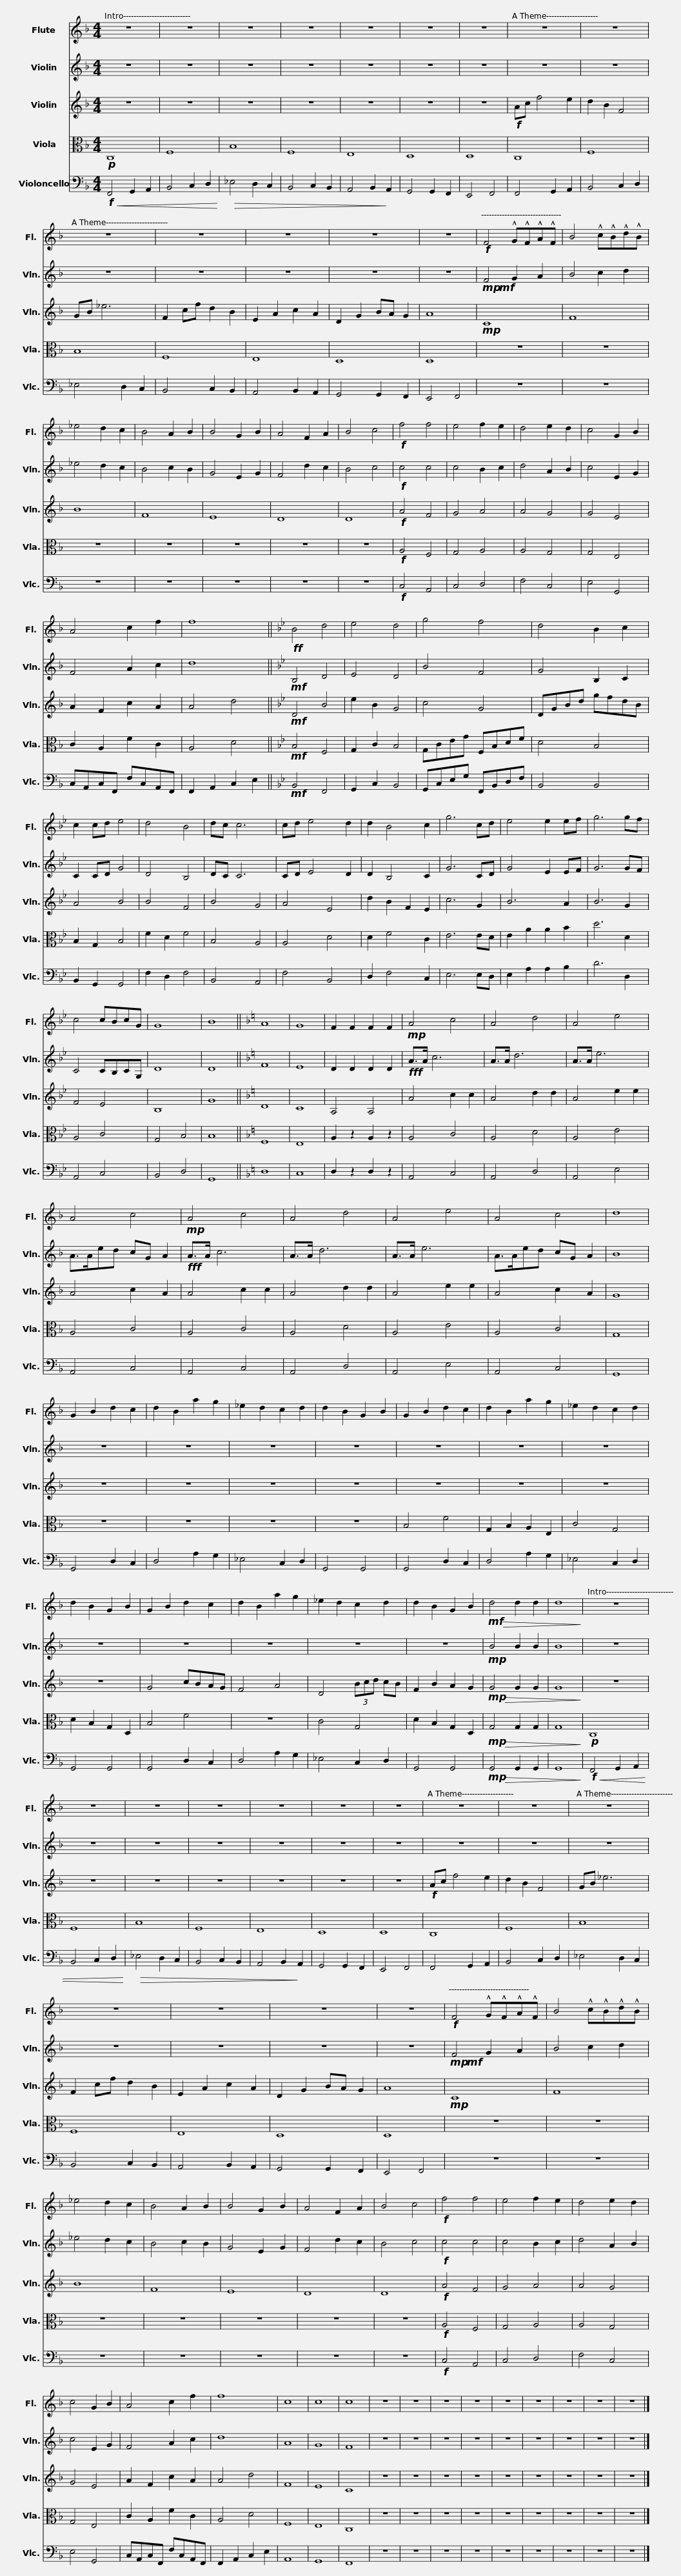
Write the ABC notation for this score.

X:1
%%score 1 2 3 4 5
L:1/8
M:4/4
I:linebreak $
K:F
V:1 treble
V:2 treble
V:3 treble
V:4 alto
V:5 bass
V:1
 z8 | z8 | z8 | z8 | z8 |$ %5
 z8 | z8 | z8 | z8 |$ z8 | %10
 z8 | z8 | z8 | z8 |!f! F4 !^!G!^!F!^!A!^!F |$ %15
 B4 !^!c!^!B!^!d!^!B | _e4 d2 c2 |$ B4 A2 B2 | B4 G2 B2 | A4 F2 A2 | %20
 B4 c4 |!f! f4 f4 | e4 f2 e2 |$ d4 e2 d2 | c4 G2 B2 | %25
 A4 c2 f2 |$ f8 ||$[K:Bb]!ff! B4 d4 | e4 d4 | g4 f4 | %30
 d4 B2 c2 | c2 cd e4 | d4 B4 |$ dc c6 | cd e4 d2 | %35
 d2 B4 c2 | g6 cd | e4 e2 ef | g6 gf |$ c4 cBcG | %40
 G8 | B8 ||$[K:F] A8 | G8 | F2 F2 F2 F2 | %45
!mp! A4 c4 | A4 d4 | A4 e4 |$ A4 c4 |!mp! A4 c4 | %50
 A4 d4 | A4 e4 | A4 c4 | d8 |$ G2 B2 d2 c2 | %55
 d2 B2 a2 g2 | _e2 d2 c2 d2 | d2 B2 G2 B2 | G2 B2 d2 c2 | d2 B2 a2 g2 |$ %60
 _e2 d2 c2 d2 | d2 B2 G2 B2 | G2 B2 d2 c2 | d2 B2 a2 g2 | _e2 d2 c2 d2 | %65
 d2 B2 G2 B2 |$!mf!!>(! d4 d2 d2 | d8!>)! | z8 | z8 | %70
 z8 | z8 | z8 |$ z8 | z8 | %75
 z8 | z8 |$ z8 | z8 | z8 | %80
 z8 | z8 |!f! F4 !^!G!^!F!^!A!^!F |$ B4 !^!c!^!B!^!d!^!B | _e4 d2 c2 |$ %85
 B4 A2 B2 | B4 G2 B2 | A4 F2 A2 | B4 c4 |!f! f4 f4 | %90
 e4 f2 e2 | d4 e2 d2 |$ c4 G2 B2 | A4 c2 f2 |$ f8 | %95
 c8 | c8 | c8 | z8 | z8 | %100
 z8 |$ z8 | z8 | z8 | z8 | %105
 z8 | z8 |] %107
V:2
 z8 | z8 | z8 | z8 | z8 |$ %5
 z8 | z8 | z8 | z8 |$ z8 | %10
 z8 | z8 | z8 | z8 |!mp!!mf! F4 G2 A2 |$ %15
 B4 c2 d2 | _e4 d2 c2 |$ B4 c2 B2 | G4 E2 G2 | F4 d2 c2 | %20
 B4 c4 |!f! c4 c4 | c4 B2 c2 |$ d4 A2 B2 | c4 E2 G2 | %25
 F4 A2 c2 |$ d8 ||$[K:Bb]!mf! B,4 D4 | E4 D4 | B4 F4 | %30
 G4 B,2 C2 | C2 CD G4 | D4 B,4 |$ DC C6 | CD E4 D2 | %35
 D2 B,4 C2 | G6 CD | G4 E2 EF | G6 GF |$ C4 CB,CG, | %40
 D8 | D8 ||$[K:F] F8 | E8 | D2 D2 D2 D2 | %45
!fff! A>A c6 | A>A d6 | A>A e6 |$ A>Aed cG A2 |!fff! A>A c6 | %50
 A>A d6 | A>A e6 | A>Aed cG A2 | B8 |$ z8 | %55
 z8 | z8 | z8 | z8 | z8 |$ %60
 z8 | z8 | z8 | z8 | z8 | %65
 z8 |$!mp! B4 B2 B2 | B8 | z8 | z8 | %70
 z8 | z8 | z8 |$ z8 | z8 | %75
 z8 | z8 |$ z8 | z8 | z8 | %80
 z8 | z8 |!mp!!mf! F4 G2 A2 |$ B4 c2 d2 | _e4 d2 c2 |$ %85
 B4 c2 B2 | G4 E2 G2 | F4 d2 c2 | B4 c4 |!f! c4 c4 | %90
 c4 B2 c2 | d4 A2 B2 |$ c4 E2 G2 | F4 A2 c2 |$ d8 | %95
 A8 | G8 | F8 | z8 | z8 | %100
 z8 |$ z8 | z8 | z8 | z8 | %105
 z8 | z8 |] %107
V:3
 z8 | z8 | z8 | z8 | z8 |$ %5
 z8 | z8 |!f! Ac f4 e2 | d2 B2 F4 |$ GB _e6 | %10
 F2 cf d2 B2 | E2 A2 c2 A2 | D2 G2 BA G2 | A8 |!mp! C8 |$ %15
 F8 | B8 |$ F8 | E8 | D8 | %20
 D8 |!f! A4 F4 | G4 A4 |$ A4 G4 | G4 E4 | %25
 A2 F2 c2 A2 |$ A4 d4 ||$[K:Bb]!mf! D4 B4 | e2 B2 G4 | c4 G4 | %30
 DGBd gfdB | A4 B4 | B4 F4 |$ B4 G4 | A4 E4 | %35
 d2 B2 F2 E2 | c6 G2 | B6 A2 | B6 G2 |$ F4 E4 | %40
 B,8 | G8 ||$[K:F] D8 | C8 | A,4 A,4 | %45
 A4 c2 c2 | A4 d2 d2 | A4 e2 e2 |$ A4 c2 A2 | A4 c2 c2 | %50
 A4 d2 d2 | A4 e2 e2 | A4 c2 A2 | G8 |$ z8 | %55
 z8 | z8 | z8 | z8 | z8 |$ %60
 z8 | z8 | G4 cBAG | F4 A4 | D4 (3Bcd cB | %65
 F2 B2 A2 G2 |$!mp!!>(! G4 G2 G2 | G8!>)! | z8 | z8 | %70
 z8 | z8 | z8 |$ z8 | z8 | %75
!f! Ac f4 e2 | d2 B2 F4 |$ GB _e6 | F2 cf d2 B2 | E2 A2 c2 A2 | %80
 D2 G2 BA G2 | A8 |!mp! C8 |$ F8 | B8 |$ %85
 F8 | E8 | D8 | D8 |!f! A4 F4 | %90
 G4 A4 | A4 G4 |$ G4 E4 | A2 F2 c2 A2 |$ A4 d4 | %95
 F8 | E8 | C8 | z8 | z8 | %100
 z8 |$ z8 | z8 | z8 | z8 | %105
 z8 | z8 |] %107
V:4
!p! C,8 | F,8 | B,8 | F,8 | E,8 |$ %5
 D,8 | D,8 | C,8 | F,8 |$ B,8 | %10
 F,8 | E,8 | D,8 | D,8 | z8 |$ %15
 z8 | z8 |$ z8 | z8 | z8 | %20
 z8 |!f! A,4 F,4 | G,4 A,4 |$ A,4 G,4 | G,4 E,4 | %25
 C2 A,2 F2 C2 |$ A,4 D4 ||$[K:Bb]!mf! B,4 F,4 | G,2 C2 B,4 | G,CEG F,B,DF | %30
 D4 B,4 | B,2 G,2 B,4 | F2 D2 F4 |$ B,4 A,4 | A,4 D4 | %35
 D2 F4 C2 | E6 ED | E2 A2 A2 B2 | d6 D2 |$ A,4 C4 | %40
 G,4 B,4 | B,8 ||$[K:F] F,8 | E,8 | A,2 z2 A,2 z2 | %45
 A,4 C4 | A,4 D4 | A,4 E4 |$ A,4 C4 | A,4 C4 | %50
 A,4 D4 | A,4 E4 | A,4 C4 | G,8 |$ z8 | %55
 z8 | z8 | z8 | B,4 F4 | G,2 B,2 A,2 E,2 |$ %60
 C4 G,4 | D2 B,2 G,2 D,2 | B,4 F4 | z8 | C4 G,4 | %65
 D2 B,2 G,2 D,2 |$!mp!!>(! G,4 G,2 G,2 | G,8!>)! |!p! C,8 | F,8 | %70
 B,8 | F,8 | E,8 |$ D,8 | D,8 | %75
 C,8 | F,8 |$ B,8 | F,8 | E,8 | %80
 D,8 | D,8 | z8 |$ z8 | z8 |$ %85
 z8 | z8 | z8 | z8 |!f! A,4 F,4 | %90
 G,4 A,4 | A,4 G,4 |$ G,4 E,4 | C2 A,2 F2 C2 |$ A,4 D4 | %95
 F,8 | E,8 | C,8 | z8 | z8 | %100
 z8 |$ z8 | z8 | z8 | z8 | %105
 z8 | z8 |] %107
V:5
!f!!<(! F,,4 G,,2 A,,2 | B,,4 C,2 D,2!<)! |!>(! _E,4 D,2 C,2 | B,,4 C,2 B,,2 | A,,4 B,,2!>)! A,,2 |$ %5
 G,,4 G,,2 F,,2 | E,,4 F,,4 | F,,4 G,,2 A,,2 | B,,4 C,2 D,2 |$ _E,4 D,2 C,2 | %10
 B,,4 C,2 B,,2 | A,,4 B,,2 A,,2 | G,,4 G,,2 F,,2 | E,,4 F,,4 | z8 |$ %15
 z8 | z8 |$ z8 | z8 | z8 | %20
 z8 |!f! C,4 A,,4 | C,4 D,4 |$ F,4 C,4 | E,4 G,,4 | %25
 C,A,,C,F,, F,C,A,,F,, |$ F,,2 A,,2 C,2 E,2 ||$[K:Bb]!mf! B,,4 F,,4 | G,,2 C,2 B,,4 | G,,C,E,G, F,,B,,D,F, | %30
 B,,4 B,,4 | B,,2 G,,2 G,,4 | F,2 D,2 F,4 |$ B,,4 A,,4 | F,4 B,,4 | %35
 D,2 F,4 C,2 | E,6 E,D, | E,2 A,2 A,2 B,2 | D6 D,2 |$ A,,4 C,4 | %40
 B,,4 D,4 | G,,8 ||$[K:F] D,8 | C,8 | D,2 z2 D,2 z2 | %45
 A,,4 C,4 | A,,4 D,4 | A,,4 E,4 |$ A,,4 C,4 | A,,4 C,4 | %50
 A,,4 D,4 | A,,4 E,4 | A,,4 C,4 | G,,8 |$ G,,4 D,2 C,2 | %55
 D,4 A,2 G,2 | _E,4 C,2 D,2 | G,,4 G,,4 | G,,4 D,2 C,2 | D,4 A,2 G,2 |$ %60
 _E,4 C,2 D,2 | G,,4 G,,4 | G,,4 D,2 C,2 | D,4 A,2 G,2 | _E,4 C,2 D,2 | %65
 G,,4 G,,4 |$!mp!!>(! G,,4 G,,2 G,,2 | G,,8!>)! |!f!!<(! F,,4 G,,2 A,,2 | B,,4 C,2 D,2!<)! | %70
!>(! _E,4 D,2 C,2 | B,,4 C,2 B,,2 | A,,4 B,,2!>)! A,,2 |$ G,,4 G,,2 F,,2 | E,,4 F,,4 | %75
 F,,4 G,,2 A,,2 | B,,4 C,2 D,2 |$ _E,4 D,2 C,2 | B,,4 C,2 B,,2 | A,,4 B,,2 A,,2 | %80
 G,,4 G,,2 F,,2 | E,,4 F,,4 | z8 |$ z8 | z8 |$ %85
 z8 | z8 | z8 | z8 |!f! C,4 A,,4 | %90
 C,4 D,4 | F,4 C,4 |$ E,4 G,,4 | C,A,,C,F,, F,C,A,,F,, |$ F,,2 A,,2 C,2 E,2 | %95
 A,,8 | G,,8 | F,,8 | z8 | z8 | %100
 z8 |$ z8 | z8 | z8 | z8 | %105
 z8 | z8 |] %107
